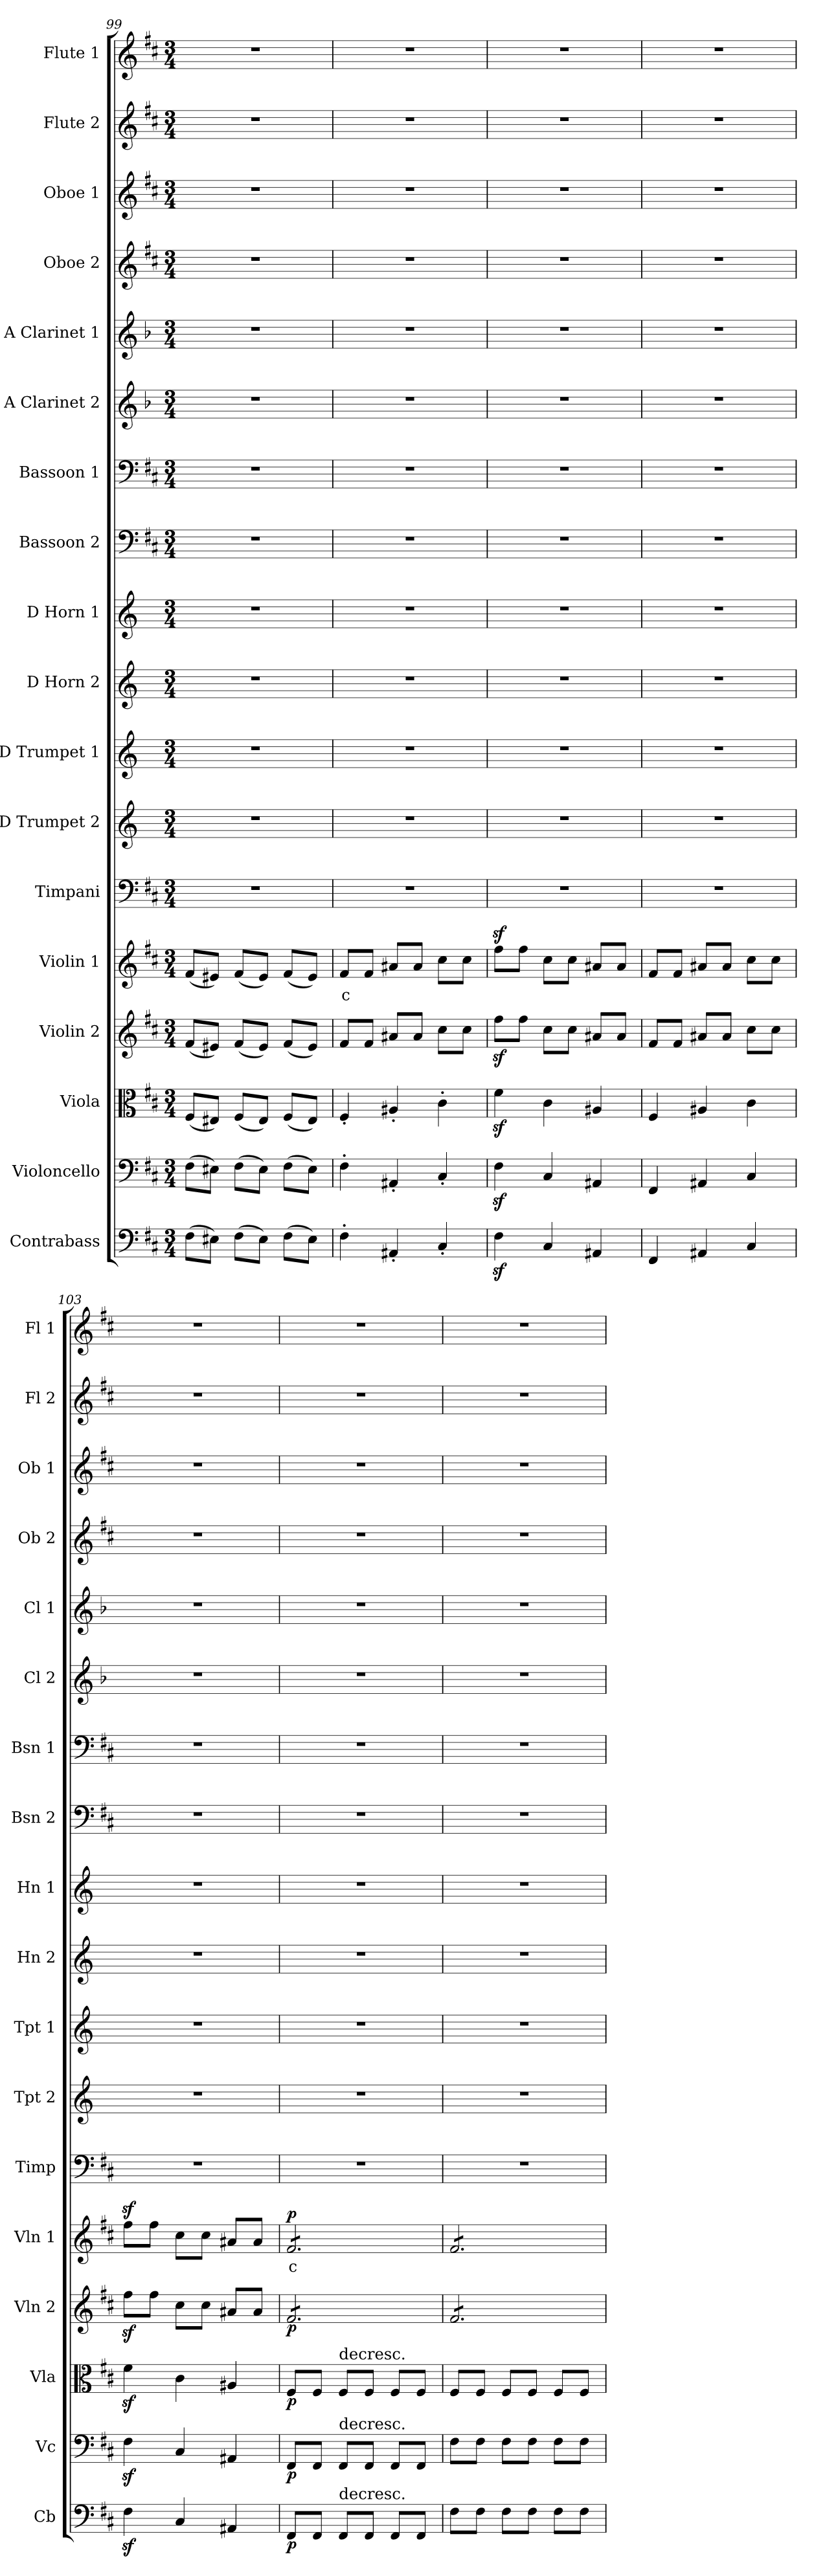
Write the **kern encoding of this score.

**kern	**dynam	**kern	**dynam	**kern	**dynam	**kern	**dynam	**kern	**text	**dynam	**kern	**kern	**kern	**kern	**kern	**kern	**kern	**kern	**kern	**kern	**kern	**kern	**kern
*part18	*part18	*part17	*part17	*part16	*part16	*part15	*part15	*part14	*part14	*part14	*part13	*part12	*part11	*part10	*part9	*part8	*part7	*part6	*part5	*part4	*part3	*part2	*part1
*staff18	*staff18	*staff17	*staff17	*staff16	*staff16	*staff15	*staff15	*staff14	*staff14	*staff14	*staff13	*staff12	*staff11	*staff10	*staff9	*staff8	*staff7	*staff6	*staff5	*staff4	*staff3	*staff2	*staff1
*I"Contrabass	*	*I"Violoncello	*	*I"Viola	*	*I"Violin 2	*	*I"Violin 1	*	*	*I"Timpani	*I"D Trumpet 2	*I"D Trumpet 1	*I"D Horn 2	*I"D Horn 1	*I"Bassoon 2	*I"Bassoon 1	*I"A Clarinet 2	*I"A Clarinet 1	*I"Oboe 2	*I"Oboe 1	*I"Flute 2	*I"Flute 1
*I'Cb	*	*I'Vc	*	*I'Vla	*	*I'Vln 2	*	*I'Vln 1	*	*	*I'Timp	*I'Tpt 2	*I'Tpt 1	*I'Hn 2	*I'Hn 1	*I'Bsn 2	*I'Bsn 1	*I'Cl 2	*I'Cl 1	*I'Ob 2	*I'Ob 1	*I'Fl 2	*I'Fl 1
*clefF4	*	*clefF4	*	*clefC3	*	*clefG2	*	*clefG2	*	*	*clefF4	*clefG2	*clefG2	*clefG2	*clefG2	*clefF4	*clefF4	*clefG2	*clefG2	*clefG2	*clefG2	*clefG2	*clefG2
*ITrd7c12	*	*	*	*	*	*	*	*	*	*	*	*ITrd-1c-2	*ITrd-1c-2	*ITrd6c10	*ITrd6c10	*	*	*ITrd2c3	*ITrd2c3	*	*	*	*
*k[f#c#]	*	*k[f#c#]	*	*k[f#c#]	*	*k[f#c#]	*	*k[f#c#]	*	*	*k[f#c#]	*k[f#c#]	*k[f#c#]	*k[f#c#]	*k[f#c#]	*k[f#c#]	*k[f#c#]	*k[f#c#]	*k[f#c#]	*k[f#c#]	*k[f#c#]	*k[f#c#]	*k[f#c#]
*M3/4	*	*M3/4	*	*M3/4	*	*M3/4	*	*M3/4	*	*	*M3/4	*M3/4	*M3/4	*M3/4	*M3/4	*M3/4	*M3/4	*M3/4	*M3/4	*M3/4	*M3/4	*M3/4	*M3/4
=99	=99	=99	=99	=99	=99	=99	=99	=99	=99	=99	=99	=99	=99	=99	=99	=99	=99	=99	=99	=99	=99	=99	=99
(8FF#\L	.	(8F#\L	.	(8F#/L	.	(8f#/L	.	(8f#/L	.	.	2.r	2.r	2.r	2.r	2.r	2.r	2.r	2.r	2.r	2.r	2.r	2.r	2.r
8EE#X\J)	.	8E#X\J)	.	8E#X/J)	.	8e#X/J)	.	8e#X/J)	.	.	.	.	.	.	.	.	.	.	.	.	.	.	.
(8FF#\L	.	(8F#\L	.	(8F#/L	.	(8f#/L	.	(8f#/L	.	.	.	.	.	.	.	.	.	.	.	.	.	.	.
8EE#\J)	.	8E#\J)	.	8E#/J)	.	8e#/J)	.	8e#/J)	.	.	.	.	.	.	.	.	.	.	.	.	.	.	.
(8FF#\L	.	(8F#\L	.	(8F#/L	.	(8f#/L	.	(8f#/L	.	.	.	.	.	.	.	.	.	.	.	.	.	.	.
8EE#\J)	.	8E#\J)	.	8E#/J)	.	8e#/J)	.	8e#/J)	.	.	.	.	.	.	.	.	.	.	.	.	.	.	.
=100	=100	=100	=100	=100	=100	=100	=100	=100	=100	=100	=100	=100	=100	=100	=100	=100	=100	=100	=100	=100	=100	=100	=100
!	!	!	!	!	!	!	!	!	!LO:LY:b:color=#FF0000	!	!	!	!	!	!	!	!	!	!	!	!	!	!
4FF#'\	.	4F#'\	.	4F#'/	.	8f#/L	.	8f#/L	c	.	2.r	2.r	2.r	2.r	2.r	2.r	2.r	2.r	2.r	2.r	2.r	2.r	2.r
.	.	.	.	.	.	8f#/J	.	8f#/J	.	.	.	.	.	.	.	.	.	.	.	.	.	.	.
4AAA#X'/	.	4AA#X'/	.	4A#X'/	.	8a#X/L	.	8a#X/L	.	.	.	.	.	.	.	.	.	.	.	.	.	.	.
.	.	.	.	.	.	8a#/J	.	8a#/J	.	.	.	.	.	.	.	.	.	.	.	.	.	.	.
4CC#'/	.	4C#'/	.	4c#'\	.	8cc#\L	.	8cc#\L	.	.	.	.	.	.	.	.	.	.	.	.	.	.	.
.	.	.	.	.	.	8cc#\J	.	8cc#\J	.	.	.	.	.	.	.	.	.	.	.	.	.	.	.
=101	=101	=101	=101	=101	=101	=101	=101	=101	=101	=101	=101	=101	=101	=101	=101	=101	=101	=101	=101	=101	=101	=101	=101
4FF#z<\	.	4F#z<\	.	4f#z<\	.	8ff#z<\L	.	8ff#z<\L	.	.	2.r	2.r	2.r	2.r	2.r	2.r	2.r	2.r	2.r	2.r	2.r	2.r	2.r
.	.	.	.	.	.	8ff#\J	.	8ff#\J	.	.	.	.	.	.	.	.	.	.	.	.	.	.	.
4CC#/	.	4C#/	.	4c#\	.	8cc#\L	.	8cc#\L	.	.	.	.	.	.	.	.	.	.	.	.	.	.	.
.	.	.	.	.	.	8cc#\J	.	8cc#\J	.	.	.	.	.	.	.	.	.	.	.	.	.	.	.
4AAA#X/	.	4AA#X/	.	4A#X/	.	8a#X/L	.	8a#X/L	.	.	.	.	.	.	.	.	.	.	.	.	.	.	.
.	.	.	.	.	.	8a#/J	.	8a#/J	.	.	.	.	.	.	.	.	.	.	.	.	.	.	.
=102	=102	=102	=102	=102	=102	=102	=102	=102	=102	=102	=102	=102	=102	=102	=102	=102	=102	=102	=102	=102	=102	=102	=102
4FFF#/	.	4FF#/	.	4F#/	.	8f#/L	.	8f#/L	.	.	2.r	2.r	2.r	2.r	2.r	2.r	2.r	2.r	2.r	2.r	2.r	2.r	2.r
.	.	.	.	.	.	8f#/J	.	8f#/J	.	.	.	.	.	.	.	.	.	.	.	.	.	.	.
4AAA#X/	.	4AA#X/	.	4A#X/	.	8a#X/L	.	8a#X/L	.	.	.	.	.	.	.	.	.	.	.	.	.	.	.
.	.	.	.	.	.	8a#/J	.	8a#/J	.	.	.	.	.	.	.	.	.	.	.	.	.	.	.
4CC#/	.	4C#/	.	4c#\	.	8cc#\L	.	8cc#\L	.	.	.	.	.	.	.	.	.	.	.	.	.	.	.
.	.	.	.	.	.	8cc#\J	.	8cc#\J	.	.	.	.	.	.	.	.	.	.	.	.	.	.	.
=103	=103	=103	=103	=103	=103	=103	=103	=103	=103	=103	=103	=103	=103	=103	=103	=103	=103	=103	=103	=103	=103	=103	=103
4FF#z<\	.	4F#z<\	.	4f#z<\	.	8ff#z<\L	.	8ff#z<\L	.	.	2.r	2.r	2.r	2.r	2.r	2.r	2.r	2.r	2.r	2.r	2.r	2.r	2.r
.	.	.	.	.	.	8ff#\J	.	8ff#\J	.	.	.	.	.	.	.	.	.	.	.	.	.	.	.
4CC#/	.	4C#/	.	4c#\	.	8cc#\L	.	8cc#\L	.	.	.	.	.	.	.	.	.	.	.	.	.	.	.
.	.	.	.	.	.	8cc#\J	.	8cc#\J	.	.	.	.	.	.	.	.	.	.	.	.	.	.	.
4AAA#X/	.	4AA#X/	.	4A#X/	.	8a#X/L	.	8a#X/L	.	.	.	.	.	.	.	.	.	.	.	.	.	.	.
.	.	.	.	.	.	8a#/J	.	8a#/J	.	.	.	.	.	.	.	.	.	.	.	.	.	.	.
=104	=104	=104	=104	=104	=104	=104	=104	=104	=104	=104	=104	=104	=104	=104	=104	=104	=104	=104	=104	=104	=104	=104	=104
!	!	!	!	!	!	!	!	!LO:TX:a:t=decresc.	!	!	!	!	!	!	!	!	!	!	!	!	!	!	!
!	!	!	!	!	!	!LO:TX:a:t=decresc.	!	!	!	!	!	!	!	!	!	!	!	!	!	!	!	!	!
!	!LO:DY:b	!	!LO:DY:b	!	!LO:DY:b	!	!LO:DY:b	!	!LO:LY:b:color=#FF0000	!LO:DY:b	!	!	!	!	!	!	!	!	!	!	!	!	!
*	*	*	*	*	*	*tremolo	*	*	*	*	*	*	*	*	*	*	*	*	*	*	*	*	*
*	*	*	*	*	*	*	*	*tremolo	*	*	*	*	*	*	*	*	*	*	*	*	*	*	*
8FFF#/L	p	8FF#/L	p	8F#/L	p	8f#/L	p	8f#/L	c	p	2.r	2.r	2.r	2.r	2.r	2.r	2.r	2.r	2.r	2.r	2.r	2.r	2.r
8FFF#/J	.	8FF#/J	.	8F#/J	.	8f#/	.	8f#/	.	.	.	.	.	.	.	.	.	.	.	.	.	.	.
!	!	!	!	!LO:TX:a:t=decresc.	!	!	!	!	!	!	!	!	!	!	!	!	!	!	!	!	!	!	!
!	!	!LO:TX:a:t=decresc.	!	!	!	!	!	!	!	!	!	!	!	!	!	!	!	!	!	!	!	!	!
!LO:TX:a:t=decresc.	!	!	!	!	!	!	!	!	!	!	!	!	!	!	!	!	!	!	!	!	!	!	!
8FFF#/L	.	8FF#/L	.	8F#/L	.	8f#/	.	8f#/	.	.	.	.	.	.	.	.	.	.	.	.	.	.	.
8FFF#/J	.	8FF#/J	.	8F#/J	.	8f#/	.	8f#/	.	.	.	.	.	.	.	.	.	.	.	.	.	.	.
8FFF#/L	.	8FF#/L	.	8F#/L	.	8f#/	.	8f#/	.	.	.	.	.	.	.	.	.	.	.	.	.	.	.
8FFF#/J	.	8FF#/J	.	8F#/J	.	8f#/J	.	8f#/J	.	.	.	.	.	.	.	.	.	.	.	.	.	.	.
=105	=105	=105	=105	=105	=105	=105	=105	=105	=105	=105	=105	=105	=105	=105	=105	=105	=105	=105	=105	=105	=105	=105	=105
8FF#\L	.	8F#\L	.	8F#/L	.	8f#/L	.	8f#/L	.	.	2.r	2.r	2.r	2.r	2.r	2.r	2.r	2.r	2.r	2.r	2.r	2.r	2.r
8FF#\J	.	8F#\J	.	8F#/J	.	8f#/	.	8f#/	.	.	.	.	.	.	.	.	.	.	.	.	.	.	.
8FF#\L	.	8F#\L	.	8F#/L	.	8f#/	.	8f#/	.	.	.	.	.	.	.	.	.	.	.	.	.	.	.
8FF#\J	.	8F#\J	.	8F#/J	.	8f#/	.	8f#/	.	.	.	.	.	.	.	.	.	.	.	.	.	.	.
8FF#\L	.	8F#\L	.	8F#/L	.	8f#/	.	8f#/	.	.	.	.	.	.	.	.	.	.	.	.	.	.	.
8FF#\J	.	8F#\J	.	8F#/J	.	8f#/J	.	8f#/J	.	.	.	.	.	.	.	.	.	.	.	.	.	.	.
*	*	*	*	*	*	*	*	*Xtremolo	*	*	*	*	*	*	*	*	*	*	*	*	*	*	*
*	*	*	*	*	*	*Xtremolo	*	*	*	*	*	*	*	*	*	*	*	*	*	*	*	*	*
=	=	=	=	=	=	=	=	=	=	=	=	=	=	=	=	=	=	=	=	=	=	=	=
*-	*-	*-	*-	*-	*-	*-	*-	*-	*-	*-	*-	*-	*-	*-	*-	*-	*-	*-	*-	*-	*-	*-	*-
